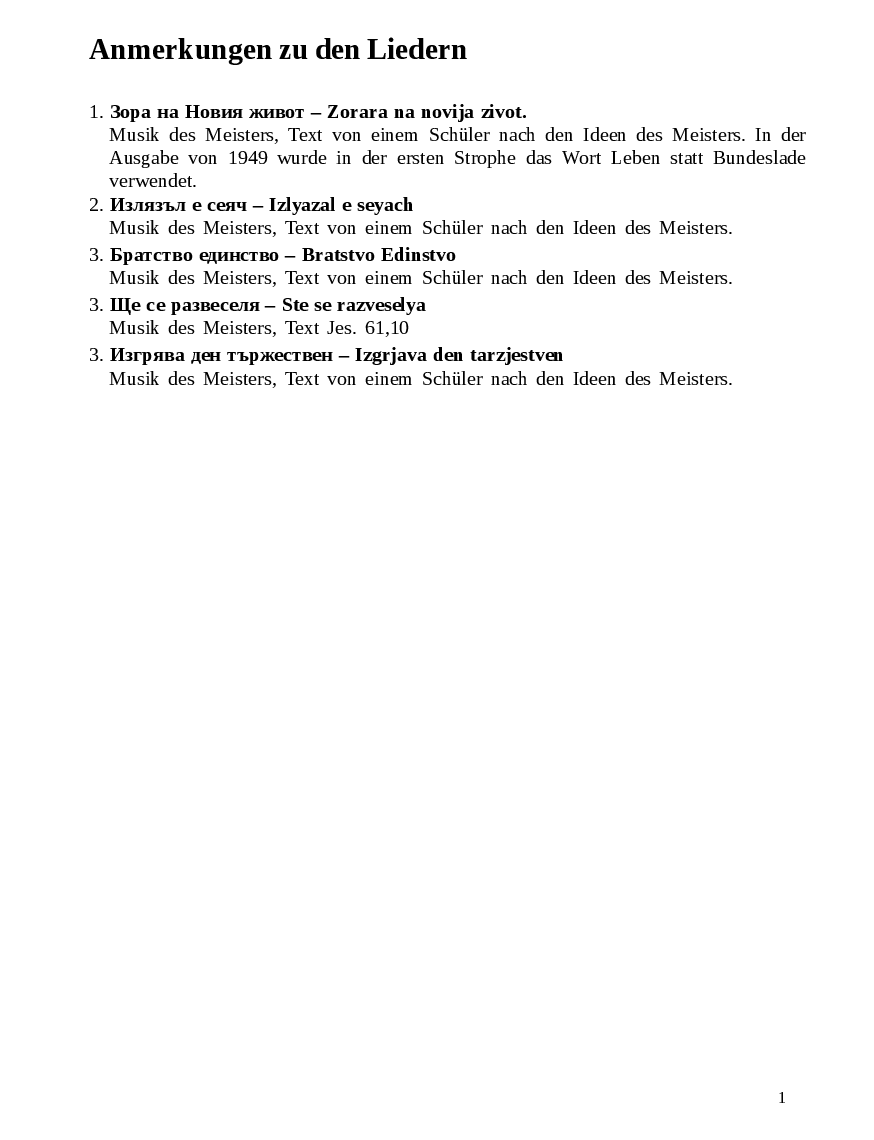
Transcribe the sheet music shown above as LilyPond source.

\version "2.24.0"

% include paper part and global functions
\include "include/globals.ily"

\bookpart {
  \include "include/bookpart-paper.ily"




  \markup \fontsize  #+5.5 {  \bold   {Anmerkungen zu den Liedern} }




  \markup \fontsize  #+2  { 1. \bold{ \vspace #1.5 Зора на Новия живот – Zorara na novija zivot.} }
  \markup \fontsize  #+2  { \hspace #2 \override #'(baseline-skip . 2.2)  \justify-string "Musik des Meisters, Text von einem Schüler nach den Ideen des Meisters. In der Ausgabe von 1949 wurde in der ersten Strophe das Wort Leben statt Bundeslade verwendet." }

  \markup \fontsize  #+2  { 2. \bold{ \vspace #0.6 Излязъл е сеяч – Izlyazal e seyach} }
  \markup \fontsize  #+2  {\hspace #2 \justify-string "Musik des Meisters, Text von einem Schüler nach den Ideen des Meisters." }

  \markup \fontsize  #+2  { 3. \bold{ \vspace #0.6  Братство единство – Bratstvo Edinstvo} }
  \markup \fontsize  #+2  {\hspace #2 \justify-string "Musik des Meisters, Text von einem Schüler nach den Ideen des Meisters." }

  \markup \fontsize  #+2  { 3. \bold{ \vspace #0.6  Ще се развеселя – Ste se razveselya} }
  \markup \fontsize  #+2  {\hspace #2 \justify-string "Musik des Meisters, Text Jes. 61,10" }

   \markup \fontsize  #+2  { 3. \bold{ \vspace #0.6  Изгрява ден тържествен – Izgrjava den tarzjestven} }
  \markup \fontsize  #+2  {\hspace #2 \justify-string "Musik des Meisters, Text von einem Schüler nach den Ideen des Meisters." }





} % bookpart


